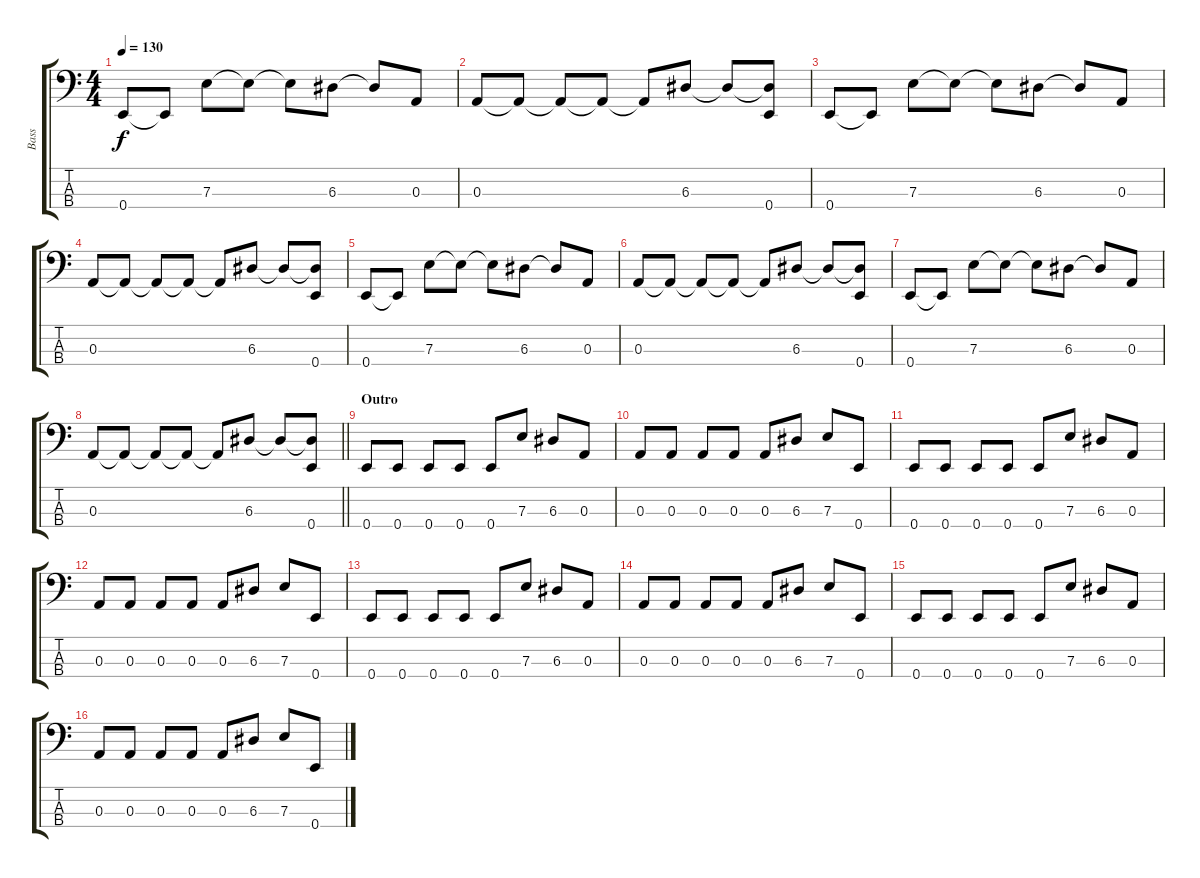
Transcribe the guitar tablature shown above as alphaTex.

\track ("Bass" "Bass") {instrument electricbassfinger}
\staff {score tabs}
\tuning (G2 D2 A1 E1) {hide}
\ts (4 4)
\tempo 130
\clef f4
\ks c
0.4.8{dy f} 0.4{t}.8 7.3.8 7.3{t}.8 7.3{t}.8 6.3.8 6.3{t}.8 0.3.8 |
0.3.8 0.3{t}.8 0.3{t}.8 0.3{t}.8 0.3{t}.8 6.3.8 6.3{t}.8 (6.3{t} 0.4).8 |
0.4.8 0.4{t}.8 7.3.8 7.3{t}.8 7.3{t}.8 6.3.8 6.3{t}.8 0.3.8 |
0.3.8 0.3{t}.8 0.3{t}.8 0.3{t}.8 0.3{t}.8 6.3.8 6.3{t}.8 (6.3{t} 0.4).8 |
0.4.8 0.4{t}.8 7.3.8 7.3{t}.8 7.3{t}.8 6.3.8 6.3{t}.8 0.3.8 |
0.3.8 0.3{t}.8 0.3{t}.8 0.3{t}.8 0.3{t}.8 6.3.8 6.3{t}.8 (6.3{t} 0.4).8 |
0.4.8 0.4{t}.8 7.3.8 7.3{t}.8 7.3{t}.8 6.3.8 6.3{t}.8 0.3.8 |
\barLineRight lightlight
0.3.8 0.3{t}.8 0.3{t}.8 0.3{t}.8 0.3{t}.8 6.3.8 6.3{t}.8 (6.3{t} 0.4).8 |
\section ("" "Outro")
0.4.8 0.4.8 0.4.8 0.4.8 0.4.8 7.3.8 6.3.8 0.3.8 |
0.3.8 0.3.8 0.3.8 0.3.8 0.3.8 6.3.8 7.3.8 0.4.8 |
0.4.8 0.4.8 0.4.8 0.4.8 0.4.8 7.3.8 6.3.8 0.3.8 |
0.3.8 0.3.8 0.3.8 0.3.8 0.3.8 6.3.8 7.3.8 0.4.8 |
0.4.8 0.4.8 0.4.8 0.4.8 0.4.8 7.3.8 6.3.8 0.3.8 |
0.3.8 0.3.8 0.3.8 0.3.8 0.3.8 6.3.8 7.3.8 0.4.8 |
0.4.8 0.4.8 0.4.8 0.4.8 0.4.8 7.3.8 6.3.8 0.3.8 |
0.3.8 0.3.8 0.3.8 0.3.8 0.3.8 6.3.8 7.3.8 0.4.8
